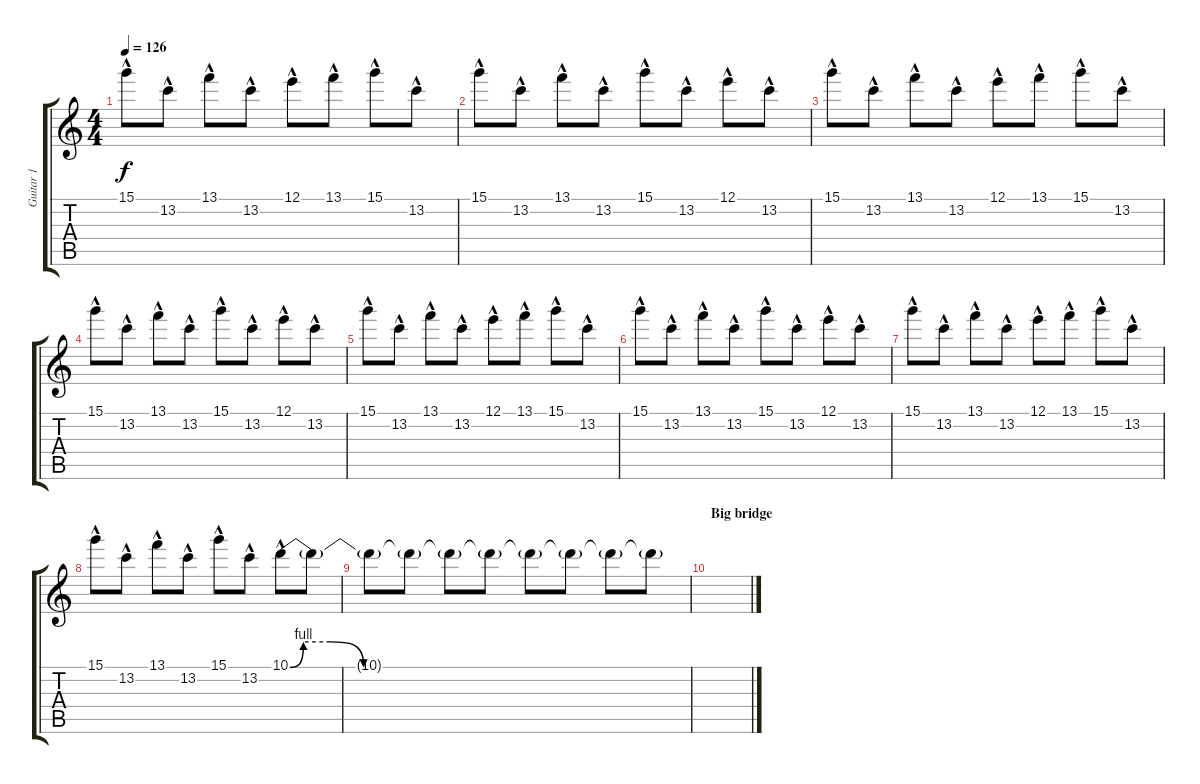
\track ("Guitar 1" "Guitar 1") {instrument electricguitarjazz}
\staff {score tabs}
\tuning (E4 B3 G3 D3 A2 E2) {hide}
\ts (4 4)
\tempo 126
\clef g2
\ks c
15.1{hac}.8{dy f} 13.2{hac}.8 13.1{hac}.8 13.2{hac}.8 12.1{hac}.8 13.1{hac}.8 15.1{hac}.8 13.2{hac}.8 |
15.1{hac}.8 13.2{hac}.8 13.1{hac}.8 13.2{hac}.8 15.1{hac}.8 13.2{hac}.8 12.1{hac}.8 13.2{hac}.8 |
15.1{hac}.8 13.2{hac}.8 13.1{hac}.8 13.2{hac}.8 12.1{hac}.8 13.1{hac}.8 15.1{hac}.8 13.2{hac}.8 |
15.1{hac}.8 13.2{hac}.8 13.1{hac}.8 13.2{hac}.8 15.1{hac}.8 13.2{hac}.8 12.1{hac}.8 13.2{hac}.8 |
15.1{hac}.8 13.2{hac}.8 13.1{hac}.8 13.2{hac}.8 12.1{hac}.8 13.1{hac}.8 15.1{hac}.8 13.2{hac}.8 |
15.1{hac}.8 13.2{hac}.8 13.1{hac}.8 13.2{hac}.8 15.1{hac}.8 13.2{hac}.8 12.1{hac}.8 13.2{hac}.8 |
15.1{hac}.8 13.2{hac}.8 13.1{hac}.8 13.2{hac}.8 12.1{hac}.8 13.1{hac}.8 15.1{hac}.8 13.2{hac}.8 |
15.1{hac}.8 13.2{hac}.8 13.1{hac}.8 13.2{hac}.8 15.1{hac}.8 13.2{hac}.8 10.1{be (custom 0 0 2 4 6 4 11 0 30 0 45 0 60 0) hac}.8 10.1{t}.8 |
10.1{t}.8 10.1{t}.8 10.1{t}.8 10.1{t}.8 10.1{t}.8 10.1{t}.8 10.1{t}.8 10.1{t}.8 |
\section ("" "Big bridge")
